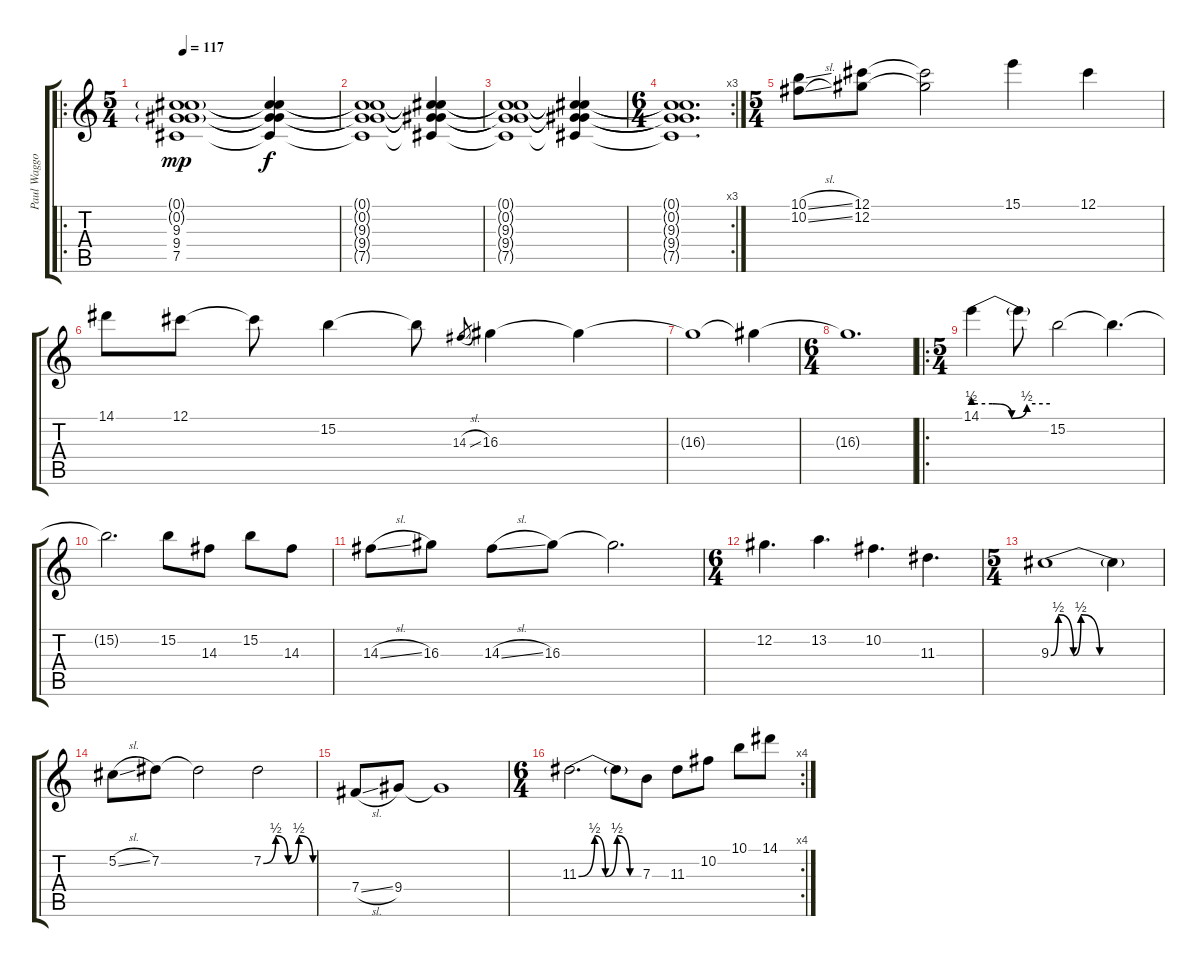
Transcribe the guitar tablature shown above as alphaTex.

\track ("Paul Waggoner" "Paul Waggo") {instrument overdrivenguitar}
\staff {score tabs}
\tuning (Db4 Ab3 E3 B2 Gb2 Db2) {hide}
\ro
\ts (5 4)
\tempo 117
\clef g2
\ks c
(0.1{g} 0.2{g} 9.3 9.4 7.5).1{dy mp volume 2} (0.1{t} 0.2{t} 9.3{t} 9.4{t} 7.5{t}).4{dy f} |
(0.1{t} 0.2{t} 9.3{t} 9.4{t} 7.5{t}).1 (0.1{t} 0.2{t} 9.3{t} 9.4{t} 7.5{t}).4 |
(0.1{t} 0.2{t} 9.3{t} 9.4{t} 7.5{t}).1 (0.1{t} 0.2{t} 9.3{t} 9.4{t} 7.5{t}).4 |
\rc 3
\ts (6 4)
(0.1{t} 0.2{t} 9.3{t} 9.4{t} 7.5{t}).1{d} |
\ts (5 4)
(10.1{sl} 10.2{sl}).8{volume 16 instrument electricguitarclean} (12.1 12.2).8 (12.1{t} 12.2{t}).2 15.1.4 12.1.4 |
14.1.8 12.1.8 12.1{t}.8 15.2.4 15.2{t}.8 14.3{sl}.8{gr} 16.3.4 16.3{t}.4 |
16.3{t}.1 16.3{t}.4 |
\ts (6 4)
16.3{t}.1{d} |
\ro
\ts (5 4)
14.1{be (custom 0 2 15 2 30 0 42 2 60 2)}.4{instrument distortionguitar} 14.1{t}.8 15.2.2 15.2{t}.4{d} |
15.2{t}.2{d} 15.2.8 14.3.8 15.2.8 14.3.8 |
14.3{sl}.8 16.3.8 14.3{sl}.8 16.3.8 16.3{t}.2{d} |
\ts (6 4)
12.2.4{d} 13.2.4{d} 10.2.4{d} 11.3.4{d} |
\ts (5 4)
9.3{be (custom 0 0 4 2 12 0 16 2 26 0 60 0)}.1 9.3{t}.4 |
5.2{sl}.8 7.2.8 7.2{t}.2 7.2{be (custom 0 0 15 2 30 0 43 2 60 0)}.2 |
7.4{sl}.8 9.4.8 9.4{t}.1 |
\rc 4
\ts (6 4)
11.3{be (custom 0 0 15 2 25 0 36 2 48 0 60 0)}.2{d} 11.3{t}.8 7.3.8 11.3.8 10.2.8 10.1.8 14.1.8
